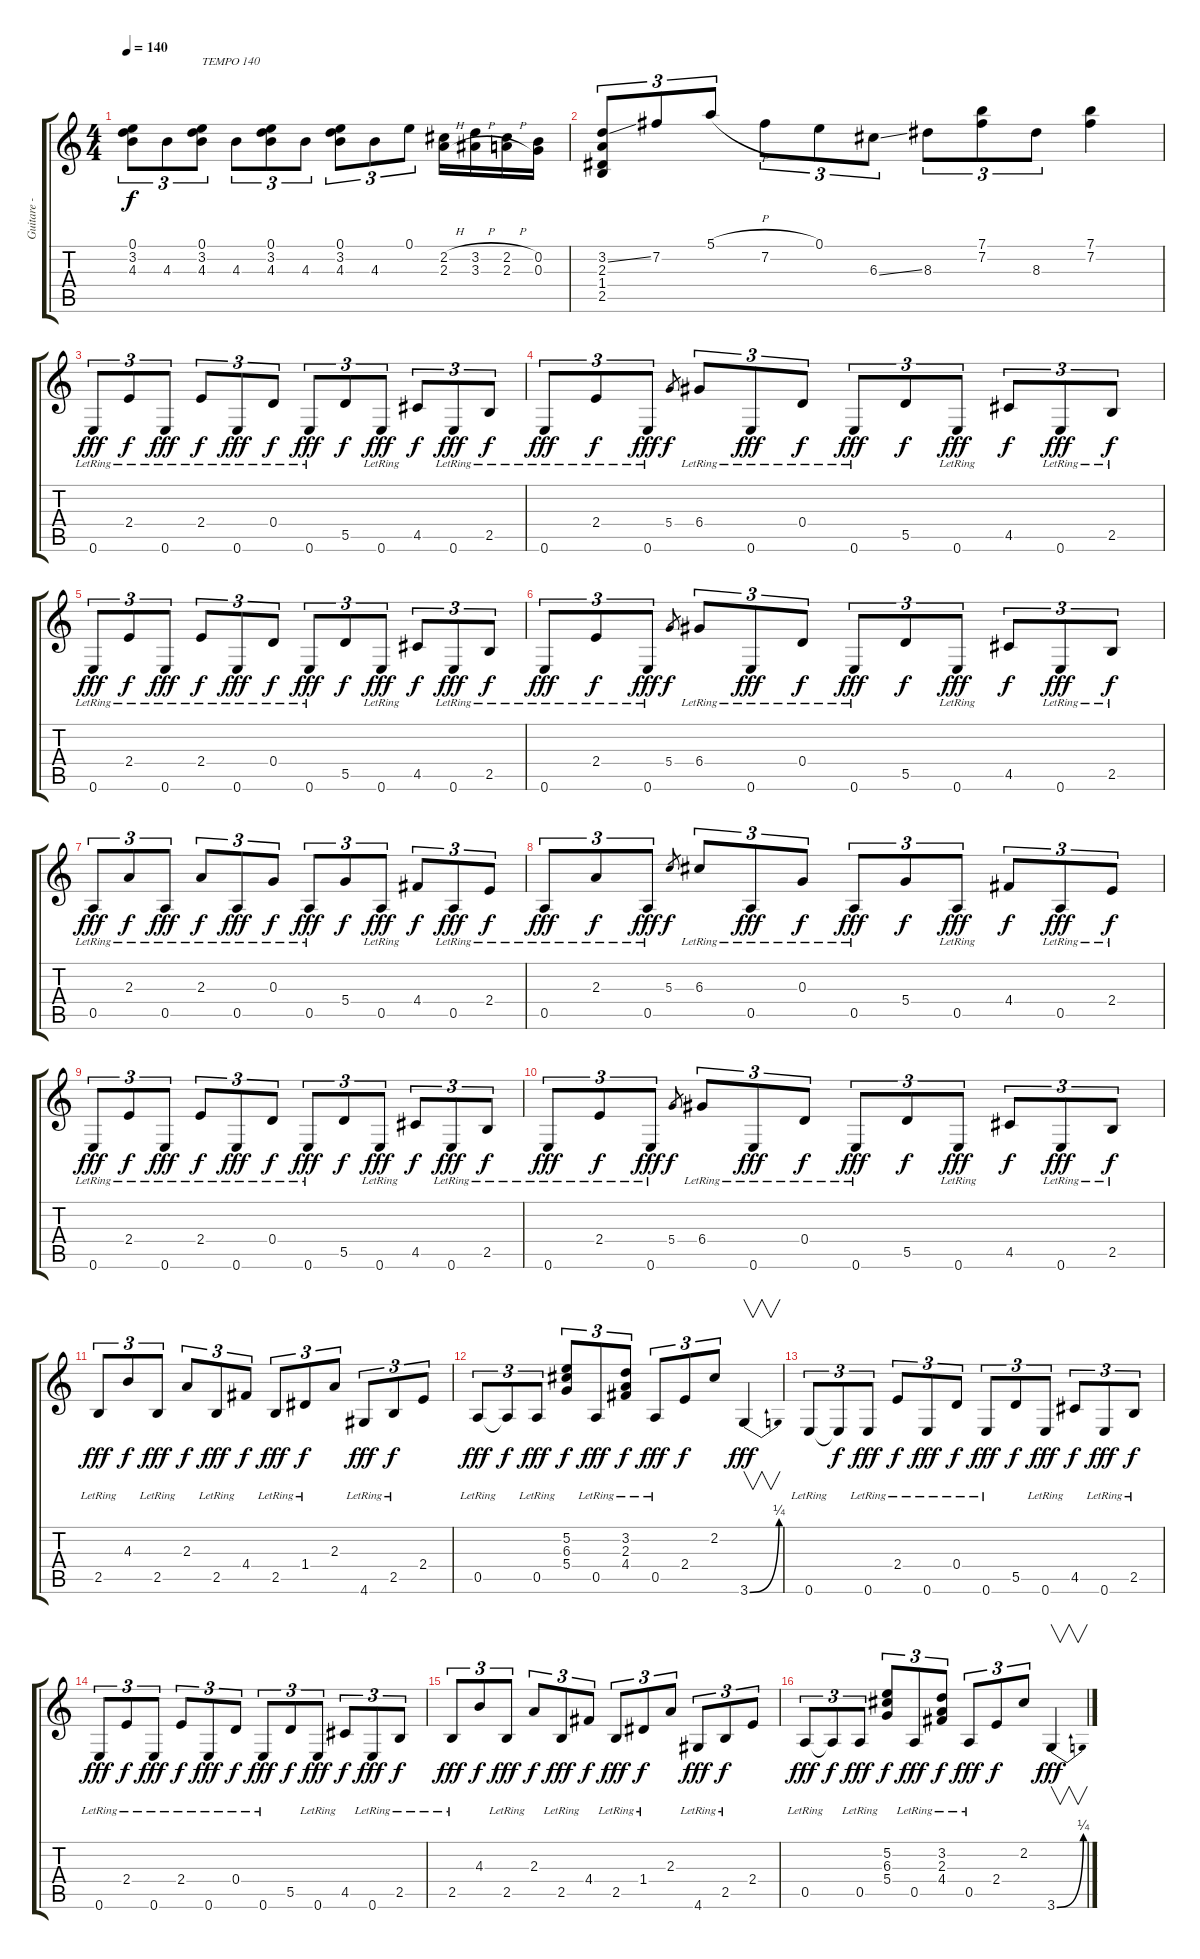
\track ("Guitare - Juillet 1999" "Guitare - ") {instrument acousticguitarnylon}
\staff {score tabs}
\tuning (E4 B3 G3 D3 A2 E2) {hide}
\ts (4 4)
\tempo 140
\clef g2
\ks c
(0.1 3.2 4.3).8{tu (3 2) dy f instrument acousticguitarnylon} 4.3.8{tu (3 2)} (0.1 3.2 4.3).8{tu (3 2) txt "TEMPO 140"} 4.3.8{tu (3 2)} (0.1 3.2 4.3).8{tu (3 2)} 4.3.8{tu (3 2)} (0.1 3.2 4.3).8{tu (3 2)} 4.3.8{tu (3 2)} 0.1.8{tu (3 2)} (2.2{h} 2.3{h}).16 (3.2{h} 3.3{h}).16 (2.2{h} 2.3{h}).16 (0.2 0.3).16 |
(3.2{ss} 2.3 1.4 2.5).8{tu (3 2)} 7.2.8{tu (3 2)} 5.1{h}.8{tu (3 2)} 7.2.8{tu (3 2)} 0.1.8{tu (3 2)} 6.3{ss}.8{tu (3 2)} 8.3.8{tu (3 2)} (7.1 7.2).8{tu (3 2)} 8.3.8{tu (3 2)} (7.1 7.2).4 |
0.6{lr}.8{tu (3 2) dy fff} 2.4{lr}.8{tu (3 2) dy f} 0.6{lr}.8{tu (3 2) dy fff} 2.4{lr}.8{tu (3 2) dy f} 0.6{lr}.8{tu (3 2) dy fff} 0.4{lr}.8{tu (3 2) dy f} 0.6{lr}.8{tu (3 2) dy fff} 5.5.8{tu (3 2) dy f} 0.6{lr}.8{tu (3 2) dy fff} 4.5.8{tu (3 2) dy f} 0.6{lr}.8{tu (3 2) dy fff} 2.5{lr}.8{tu (3 2) dy f} |
0.6{lr}.8{tu (3 2) dy fff} 2.4{lr}.8{tu (3 2) dy f} 0.6{lr}.8{tu (3 2) dy fff} 5.4.8{gr dy f} 6.4{lr}.8{tu (3 2)} 0.6{lr}.8{tu (3 2) dy fff} 0.4{lr}.8{tu (3 2) dy f} 0.6{lr}.8{tu (3 2) dy fff} 5.5.8{tu (3 2) dy f} 0.6{lr}.8{tu (3 2) dy fff} 4.5.8{tu (3 2) dy f} 0.6{lr}.8{tu (3 2) dy fff} 2.5{lr}.8{tu (3 2) dy f} |
0.6{lr}.8{tu (3 2) dy fff} 2.4{lr}.8{tu (3 2) dy f} 0.6{lr}.8{tu (3 2) dy fff} 2.4{lr}.8{tu (3 2) dy f} 0.6{lr}.8{tu (3 2) dy fff} 0.4{lr}.8{tu (3 2) dy f} 0.6{lr}.8{tu (3 2) dy fff} 5.5.8{tu (3 2) dy f} 0.6{lr}.8{tu (3 2) dy fff} 4.5.8{tu (3 2) dy f} 0.6{lr}.8{tu (3 2) dy fff} 2.5{lr}.8{tu (3 2) dy f} |
0.6{lr}.8{tu (3 2) dy fff} 2.4{lr}.8{tu (3 2) dy f} 0.6{lr}.8{tu (3 2) dy fff} 5.4.8{gr dy f} 6.4{lr}.8{tu (3 2)} 0.6{lr}.8{tu (3 2) dy fff} 0.4{lr}.8{tu (3 2) dy f} 0.6{lr}.8{tu (3 2) dy fff} 5.5.8{tu (3 2) dy f} 0.6{lr}.8{tu (3 2) dy fff} 4.5.8{tu (3 2) dy f} 0.6{lr}.8{tu (3 2) dy fff} 2.5{lr}.8{tu (3 2) dy f} |
0.5{lr}.8{tu (3 2) dy fff} 2.3{lr}.8{tu (3 2) dy f} 0.5{lr}.8{tu (3 2) dy fff} 2.3{lr}.8{tu (3 2) dy f} 0.5{lr}.8{tu (3 2) dy fff} 0.3{lr}.8{tu (3 2) dy f} 0.5{lr}.8{tu (3 2) dy fff} 5.4.8{tu (3 2) dy f} 0.5{lr}.8{tu (3 2) dy fff} 4.4.8{tu (3 2) dy f} 0.5{lr}.8{tu (3 2) dy fff} 2.4{lr}.8{tu (3 2) dy f} |
0.5{lr}.8{tu (3 2) dy fff} 2.3{lr}.8{tu (3 2) dy f} 0.5{lr}.8{tu (3 2) dy fff} 5.3.8{gr dy f} 6.3{lr}.8{tu (3 2)} 0.5{lr}.8{tu (3 2) dy fff} 0.3{lr}.8{tu (3 2) dy f} 0.5{lr}.8{tu (3 2) dy fff} 5.4.8{tu (3 2) dy f} 0.5{lr}.8{tu (3 2) dy fff} 4.4.8{tu (3 2) dy f} 0.5{lr}.8{tu (3 2) dy fff} 2.4{lr}.8{tu (3 2) dy f} |
0.6{lr}.8{tu (3 2) dy fff} 2.4{lr}.8{tu (3 2) dy f} 0.6{lr}.8{tu (3 2) dy fff} 2.4{lr}.8{tu (3 2) dy f} 0.6{lr}.8{tu (3 2) dy fff} 0.4{lr}.8{tu (3 2) dy f} 0.6{lr}.8{tu (3 2) dy fff} 5.5.8{tu (3 2) dy f} 0.6{lr}.8{tu (3 2) dy fff} 4.5.8{tu (3 2) dy f} 0.6{lr}.8{tu (3 2) dy fff} 2.5{lr}.8{tu (3 2) dy f} |
0.6{lr}.8{tu (3 2) dy fff} 2.4{lr}.8{tu (3 2) dy f} 0.6{lr}.8{tu (3 2) dy fff} 5.4.8{gr dy f} 6.4{lr}.8{tu (3 2)} 0.6{lr}.8{tu (3 2) dy fff} 0.4{lr}.8{tu (3 2) dy f} 0.6{lr}.8{tu (3 2) dy fff} 5.5.8{tu (3 2) dy f} 0.6{lr}.8{tu (3 2) dy fff} 4.5.8{tu (3 2) dy f} 0.6{lr}.8{tu (3 2) dy fff} 2.5{lr}.8{tu (3 2) dy f} |
2.5{lr}.8{tu (3 2) dy fff} 4.3.8{tu (3 2) dy f} 2.5{lr}.8{tu (3 2) dy fff} 2.3.8{tu (3 2) dy f} 2.5{lr}.8{tu (3 2) dy fff} 4.4.8{tu (3 2) dy f} 2.5{lr}.8{tu (3 2) dy fff} 1.4{lr}.8{tu (3 2) dy f} 2.3.8{tu (3 2)} 4.6{lr}.8{tu (3 2) dy fff} 2.5{lr}.8{tu (3 2) dy f} 2.4.8{tu (3 2)} |
0.5{lr}.8{tu (3 2) dy fff} 0.5{t}.8{tu (3 2) dy f} 0.5{lr}.8{tu (3 2) dy fff} (5.2 6.3 5.4).8{tu (3 2) dy f} 0.5{lr}.8{tu (3 2) dy fff} (3.2{lr} 2.3{lr} 4.4{lr}).8{tu (3 2) dy f} 0.5{lr}.8{tu (3 2) dy fff} 2.4.8{tu (3 2) dy f} 2.2.8{tu (3 2)} 3.6{be (bend 0 0 60 1)}.4{v dy fff} |
0.6{lr}.8{tu (3 2)} 0.6{t}.8{tu (3 2) dy f} 0.6{lr}.8{tu (3 2) dy fff} 2.4{lr}.8{tu (3 2) dy f} 0.6{lr}.8{tu (3 2) dy fff} 0.4{lr}.8{tu (3 2) dy f} 0.6{lr}.8{tu (3 2) dy fff} 5.5.8{tu (3 2) dy f} 0.6{lr}.8{tu (3 2) dy fff} 4.5.8{tu (3 2) dy f} 0.6{lr}.8{tu (3 2) dy fff} 2.5{lr}.8{tu (3 2) dy f} |
0.6{lr}.8{tu (3 2) dy fff} 2.4{lr}.8{tu (3 2) dy f} 0.6{lr}.8{tu (3 2) dy fff} 2.4{lr}.8{tu (3 2) dy f} 0.6{lr}.8{tu (3 2) dy fff} 0.4{lr}.8{tu (3 2) dy f} 0.6{lr}.8{tu (3 2) dy fff} 5.5.8{tu (3 2) dy f} 0.6{lr}.8{tu (3 2) dy fff} 4.5.8{tu (3 2) dy f} 0.6{lr}.8{tu (3 2) dy fff} 2.5{lr}.8{tu (3 2) dy f} |
2.5{lr}.8{tu (3 2) dy fff} 4.3.8{tu (3 2) dy f} 2.5{lr}.8{tu (3 2) dy fff} 2.3.8{tu (3 2) dy f} 2.5{lr}.8{tu (3 2) dy fff} 4.4.8{tu (3 2) dy f} 2.5{lr}.8{tu (3 2) dy fff} 1.4{lr}.8{tu (3 2) dy f} 2.3.8{tu (3 2)} 4.6{lr}.8{tu (3 2) dy fff} 2.5{lr}.8{tu (3 2) dy f} 2.4.8{tu (3 2)} |
0.5{lr}.8{tu (3 2) dy fff} 0.5{t}.8{tu (3 2) dy f} 0.5{lr}.8{tu (3 2) dy fff} (5.2 6.3 5.4).8{tu (3 2) dy f} 0.5{lr}.8{tu (3 2) dy fff} (3.2{lr} 2.3{lr} 4.4{lr}).8{tu (3 2) dy f} 0.5{lr}.8{tu (3 2) dy fff} 2.4.8{tu (3 2) dy f} 2.2.8{tu (3 2)} 3.6{be (bend 0 0 60 1)}.4{v dy fff}
